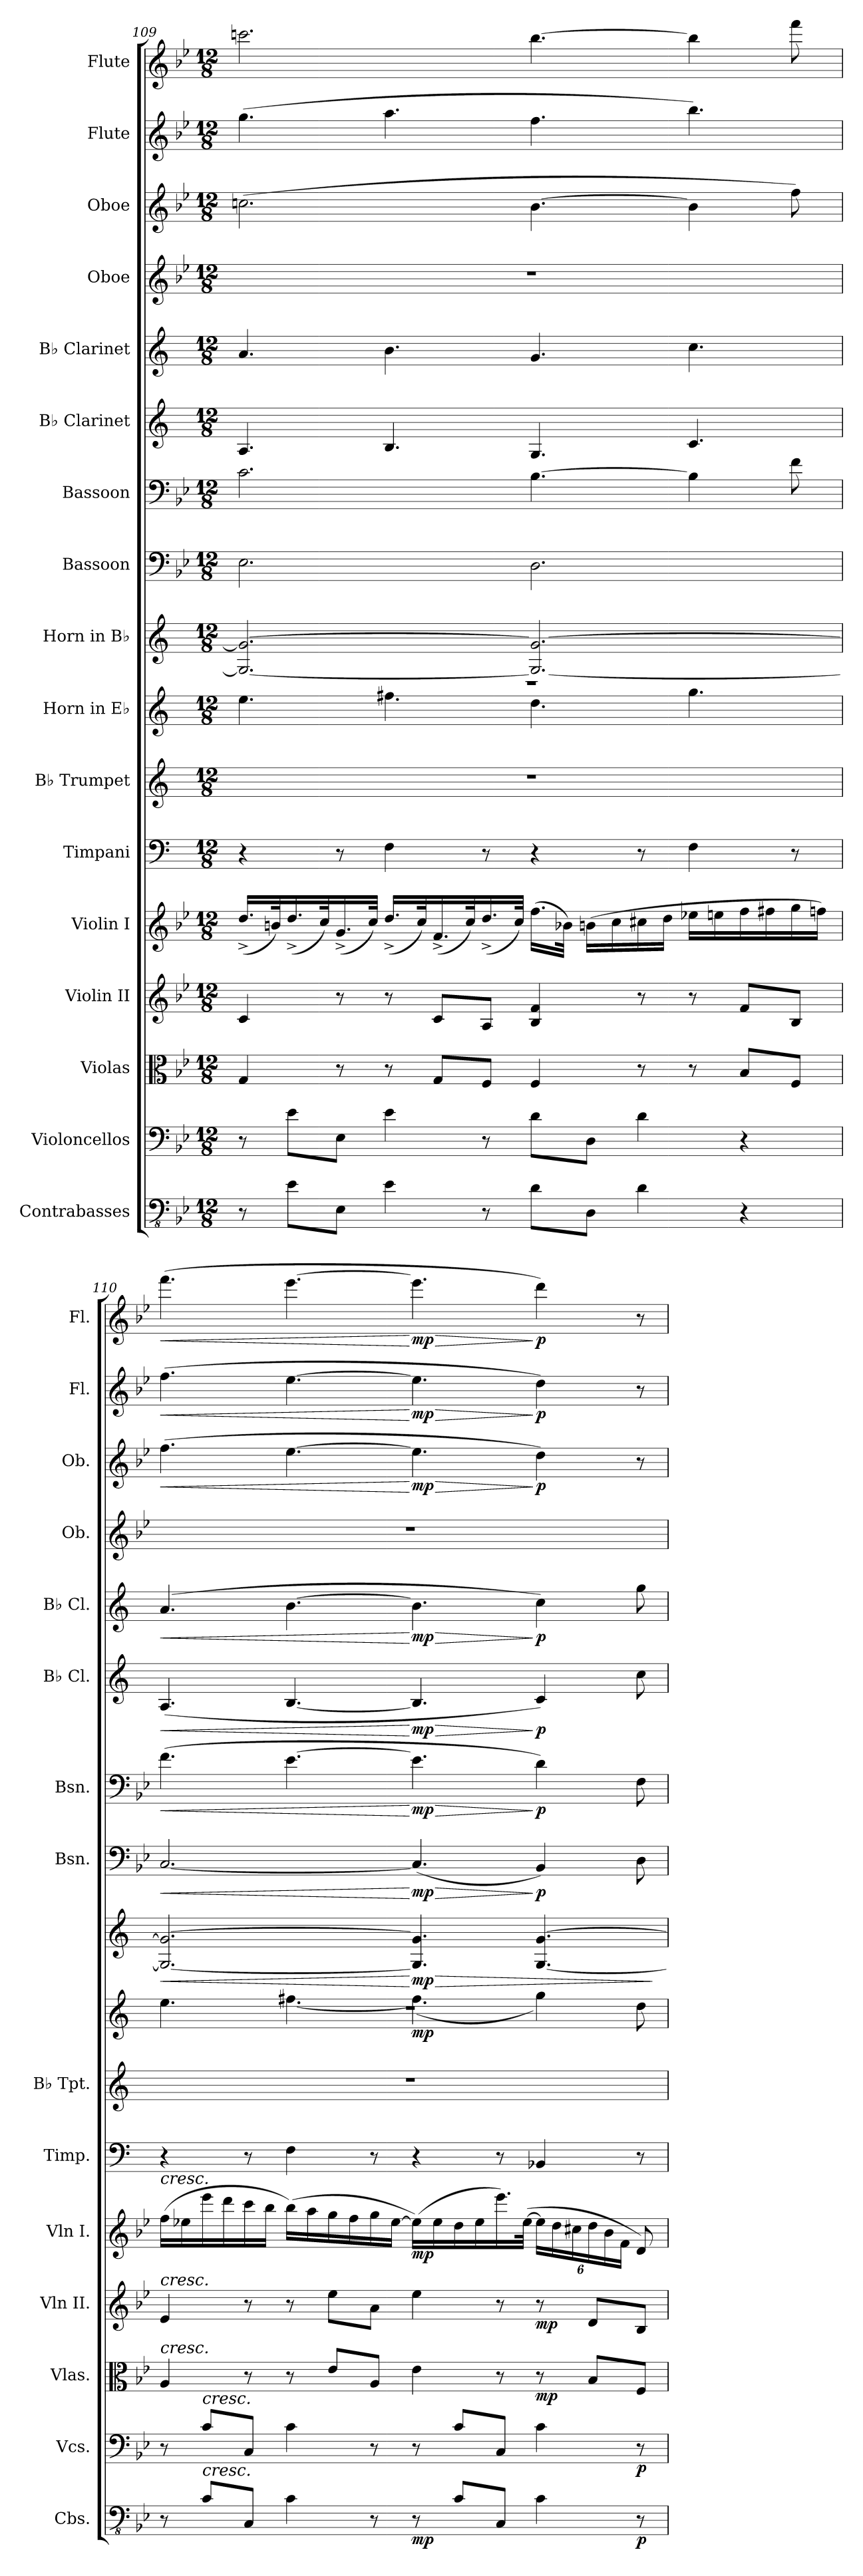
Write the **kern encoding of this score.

**kern	**dynam	**kern	**dynam	**kern	**dynam	**kern	**dynam	**kern	**dynam	**kern	**kern	**kern	**dynam	**kern	**dynam	**kern	**dynam	**kern	**dynam	**kern	**dynam	**kern	**dynam	**kern	**kern	**dynam	**kern	**dynam	**kern	**dynam
*part17	*part17	*part16	*part16	*part15	*part15	*part14	*part14	*part13	*part13	*part12	*part11	*part10	*part10	*part9	*part9	*part8	*part8	*part7	*part7	*part6	*part6	*part5	*part5	*part4	*part3	*part3	*part2	*part2	*part1	*part1
*staff17	*staff17	*staff16	*staff16	*staff15	*staff15	*staff14	*staff14	*staff13	*staff13	*staff12	*staff11	*staff10	*staff10	*staff9	*staff9	*staff8	*staff8	*staff7	*staff7	*staff6	*staff6	*staff5	*staff5	*staff4	*staff3	*staff3	*staff2	*staff2	*staff1	*staff1
*I"Contrabasses	*	*I"Violoncellos	*	*I"Violas	*	*I"Violin II	*	*I"Violin I	*	*I"Timpani	*I"B♭ Trumpet	*I"Horn in E♭	*	*I"Horn in B♭	*	*I"Bassoon	*	*I"Bassoon	*	*I"B♭ Clarinet	*	*I"B♭ Clarinet	*	*I"Oboe	*I"Oboe	*	*I"Flute	*	*I"Flute	*
*I'Cbs.	*	*I'Vcs.	*	*I'Vlas.	*	*I'Vln II.	*	*I'Vln I.	*	*I'Timp.	*I'B♭ Tpt.	*	*	*	*	*I'Bsn.	*	*I'Bsn.	*	*I'B♭ Cl.	*	*I'B♭ Cl.	*	*I'Ob.	*I'Ob.	*	*I'Fl.	*	*I'Fl.	*
*clefFv4	*	*clefF4	*	*clefC3	*	*clefG2	*	*clefG2	*	*clefF4	*clefG2	*clefG2	*	*clefG2	*	*clefF4	*	*clefF4	*	*clefG2	*	*clefG2	*	*clefG2	*clefG2	*	*clefG2	*	*clefG2	*
*	*	*	*	*	*	*	*	*	*	*	*ITrd1c2	*ITrd5c9	*	*ITrd1c2	*	*	*	*	*	*ITrd1c2	*	*ITrd1c2	*	*	*	*	*	*	*	*
*k[b-e-]	*	*k[b-e-]	*	*k[b-e-]	*	*k[b-e-]	*	*k[b-e-]	*	*k[]	*k[b-e-]	*k[b-e-a-]	*	*k[b-e-]	*	*k[b-e-]	*	*k[b-e-]	*	*k[b-e-]	*	*k[b-e-]	*	*k[b-e-]	*k[b-e-]	*	*k[b-e-]	*	*k[b-e-]	*
*M12/8	*	*M12/8	*	*M12/8	*	*M12/8	*	*M12/8	*	*M12/8	*M12/8	*M12/8	*	*M12/8	*	*M12/8	*	*M12/8	*	*M12/8	*	*M12/8	*	*M12/8	*M12/8	*	*M12/8	*	*M12/8	*
=109	=109	=109	=109	=109	=109	=109	=109	=109	=109	=109	=109	=109	=109	=109	=109	=109	=109	=109	=109	=109	=109	=109	=109	=109	=109	=109	=109	=109	=109	=109
*	*	*	*	*	*	*	*	*	*	*	*	*^	*	*	*	*	*	*	*	*	*	*	*	*	*	*	*	*	*	*
8r	.	8r	.	4G/	.	4c/	.	(16.dd^/LL	.	4r	1.r	1.r	4.g\	.	2.F/_ 2.f/_	.	2.E-\	.	2.c\	.	4.G/	.	4.g/	.	1.r	(2.ccn\	.	(4.gg\	.	2.cccn\	.
.	.	.	.	.	.	.	.	32bn/K)	.	.	.	.	.	.	.	.	.	.	.	.	.	.	.	.	.	.	.	.	.	.	.
8E-\L	.	8e-\L	.	.	.	.	.	(16.dd^/	.	.	.	.	.	.	.	.	.	.	.	.	.	.	.	.	.	.	.	.	.	.	.
.	.	.	.	.	.	.	.	32cc/K)	.	.	.	.	.	.	.	.	.	.	.	.	.	.	.	.	.	.	.	.	.	.	.
8EE-\J	.	8E-\J	.	8r	.	8r	.	(16.g^/	.	8r	.	.	.	.	.	.	.	.	.	.	.	.	.	.	.	.	.	.	.	.	.
.	.	.	.	.	.	.	.	32cc/JJk)	.	.	.	.	.	.	.	.	.	.	.	.	.	.	.	.	.	.	.	.	.	.	.
4E-\	.	4e-\	.	8r	.	8r	.	(16.dd^/LL	.	4F\	.	.	4.an\	.	.	.	.	.	.	.	4.A/	.	4.a\	.	.	.	.	4.aa\	.	.	.
.	.	.	.	.	.	.	.	32cc/K)	.	.	.	.	.	.	.	.	.	.	.	.	.	.	.	.	.	.	.	.	.	.	.
.	.	.	.	8G/L	.	8c/L	.	(16.f^/	.	.	.	.	.	.	.	.	.	.	.	.	.	.	.	.	.	.	.	.	.	.	.
.	.	.	.	.	.	.	.	32cc/K)	.	.	.	.	.	.	.	.	.	.	.	.	.	.	.	.	.	.	.	.	.	.	.
8r	.	8r	.	8F/J	.	8A/J	.	(16.dd^/	.	8r	.	.	.	.	.	.	.	.	.	.	.	.	.	.	.	.	.	.	.	.	.
.	.	.	.	.	.	.	.	32cc/JJk)	.	.	.	.	.	.	.	.	.	.	.	.	.	.	.	.	.	.	.	.	.	.	.
8D\L	.	8d\L	.	4F/	.	4B-/ 4f/	.	(16.ff\LL	.	4r	.	.	4.f\	.	2.F/_ 2.f/_	.	2.D\	.	[4.B-\	.	4.F/	.	4.f/	.	.	[4.b-\	.	4.ff\	.	[4.bb-\	.
.	.	.	.	.	.	.	.	32b-X\JJk)	.	.	.	.	.	.	.	.	.	.	.	.	.	.	.	.	.	.	.	.	.	.	.
8DD\J	.	8D\J	.	.	.	.	.	(16bn\LL	.	.	.	.	.	.	.	.	.	.	.	.	.	.	.	.	.	.	.	.	.	.	.
.	.	.	.	.	.	.	.	16cc\	.	.	.	.	.	.	.	.	.	.	.	.	.	.	.	.	.	.	.	.	.	.	.
4D\	.	4d\	.	8r	.	8r	.	16cc#X\	.	8r	.	.	.	.	.	.	.	.	.	.	.	.	.	.	.	.	.	.	.	.	.
.	.	.	.	.	.	.	.	16dd\JJ	.	.	.	.	.	.	.	.	.	.	.	.	.	.	.	.	.	.	.	.	.	.	.
.	.	.	.	8r	.	8r	.	16ee-X\LL	.	4F\	.	.	4.b-\	.	.	.	.	.	4B-\]	.	4.B-/	.	4.b-\	.	.	4b-\]	.	4.bb-\)	.	4bb-\]	.
.	.	.	.	.	.	.	.	16een\	.	.	.	.	.	.	.	.	.	.	.	.	.	.	.	.	.	.	.	.	.	.	.
4r	.	4r	.	8B-/L	.	8f/L	.	16ff\	.	.	.	.	.	.	.	.	.	.	.	.	.	.	.	.	.	.	.	.	.	.	.
.	.	.	.	.	.	.	.	16ff#X\	.	.	.	.	.	.	.	.	.	.	.	.	.	.	.	.	.	.	.	.	.	.	.
.	.	.	.	8F/J	.	8B-/J	.	16gg\	.	8r	.	.	.	.	.	.	.	.	8f\	.	.	.	.	.	.	8ff\)	.	.	.	8fff\	.
.	.	.	.	.	.	.	.	16ffn\JJ)	.	.	.	.	.	.	.	.	.	.	.	.	.	.	.	.	.	.	.	.	.	.	.
=110	=110	=110	=110	=110	=110	=110	=110	=110	=110	=110	=110	=110	=110	=110	=110	=110	=110	=110	=110	=110	=110	=110	=110	=110	=110	=110	=110	=110	=110	=110	=110
!	!	!	!	!	!	!	!	!LO:TX:a:i:t=cresc.	!	!	!	!	!	!	!	!	!	!	!	!	!	!	!	!	!	!	!	!	!	!	!
!	!	!	!	!	!	!LO:TX:a:i:t=cresc.	!	!	!	!	!	!	!	!	!	!	!	!	!	!	!	!	!	!	!	!	!	!	!	!	!
!	!	!	!	!LO:TX:a:i:t=cresc.	!	!	!	!	!	!	!	!	!	!	!	!	!	!	!	!	!	!	!	!	!	!	!	!	!	!	!
!	!	!	!	!	!	!	!	!	!	!	!	!	!	!	!	!LO:HP:b	!	!LO:HP:b	!	!LO:HP:b	!	!LO:HP:b	!	!LO:HP:b	!	!	!LO:HP:b	!	!LO:HP:b	!	!LO:HP:b
8r	.	8r	.	4A/	.	4e-/	.	(16ff\LL	.	4r	1.r	1.rdd	4.g\	.	2.F/_ 2.f/_	<	[2.C/	<	(4.f\	<	(4.G/	<	(4.g/	<	1.r	(4.ff\	<	(4.ff\	<	(4.fff\	<
.	.	.	.	.	.	.	.	16ee-X\	.	.	.	.	.	.	.	.	.	.	.	.	.	.	.	.	.	.	.	.	.	.	.
!	!	!LO:TX:a:i:t=cresc.	!	!	!	!	!	!	!	!	!	!	!	!	!	!	!	!	!	!	!	!	!	!	!	!	!	!	!	!	!
!LO:TX:a:i:t=cresc.	!	!	!	!	!	!	!	!	!	!	!	!	!	!	!	!	!	!	!	!	!	!	!	!	!	!	!	!	!	!	!
8C\L	.	8c\L	.	.	.	.	.	16eee-\	.	.	.	.	.	.	.	.	.	.	.	.	.	.	.	.	.	.	.	.	.	.	.
.	.	.	.	.	.	.	.	16ddd\	.	.	.	.	.	.	.	.	.	.	.	.	.	.	.	.	.	.	.	.	.	.	.
8CC/J	.	8C/J	.	8r	.	8r	.	16ccc\	.	8r	.	.	.	.	.	.	.	.	.	.	.	.	.	.	.	.	.	.	.	.	.
.	.	.	.	.	.	.	.	16bb-\JJ	.	.	.	.	.	.	.	.	.	.	.	.	.	.	.	.	.	.	.	.	.	.	.
4C\	.	4c\	.	8r	.	8r	.	(16bb-\LL)	.	4F\	.	.	[4.an\	.	.	.	.	.	[4.e-\	.	[4.A/	.	[4.a\	.	.	[4.ee-\	.	[4.ee-\	.	[4.eee-\	.
.	.	.	.	.	.	.	.	16aa\	.	.	.	.	.	.	.	.	.	.	.	.	.	.	.	.	.	.	.	.	.	.	.
.	.	.	.	8e-/L	.	8ee-\L	.	16gg\	.	.	.	.	.	.	.	.	.	.	.	.	.	.	.	.	.	.	.	.	.	.	.
.	.	.	.	.	.	.	.	16ff\	.	.	.	.	.	.	.	.	.	.	.	.	.	.	.	.	.	.	.	.	.	.	.
8r	.	8r	.	8A/J	.	8a\J	.	16gg\	.	8r	.	.	.	.	.	.	.	.	.	.	.	.	.	.	.	.	.	.	.	.	.
.	.	.	.	.	.	.	.	[16ee-\JJ	.	.	.	.	.	.	.	.	.	.	.	.	.	.	.	.	.	.	.	.	.	.	.
!	!LO:DY:b	!	!LO:DY:b	!	!	!	!	!	!	!	!	!	!	!	!	!LO:HP:n=1:b	!	!LO:HP:n=1:b	!	!LO:HP:n=1:b	!	!LO:HP:n=1:b	!	!LO:HP:n=1:b	!	!	!LO:HP:n=1:b	!	!LO:HP:n=1:b	!	!LO:HP:n=1:b
!	!	!	!LO:DY:n=1:b	!	!	!	!	!	!LO:DY:b	!	!	!	!	!LO:DY:b	!	!LO:DY:n=1:b	!	!LO:DY:n=1:b	!	!LO:DY:n=1:b	!	!LO:DY:n=1:b	!	!LO:DY:n=1:b	!	!	!LO:DY:n=1:b	!	!LO:DY:n=1:b	!	!LO:DY:n=1:b
8r	mp	8r	mp mp	4e-\	.	4ee-\	.	(16ee-\LL])	mp	4r	.	.	(4.a\]	mp	4.F/] 4.f/]	[ > mp	(4.C/]	[ > mp	4.e-\]	[ > mp	4.A/]	[ > mp	4.a\]	[ > mp	.	4.ee-\]	[ > mp	4.ee-\]	[ > mp	4.eee-\]	[ > mp
.	.	.	.	.	.	.	.	16ee-\	.	.	.	.	.	.	.	.	.	.	.	.	.	.	.	.	.	.	.	.	.	.	.
8C\L	.	8c\L	.	.	.	.	.	16dd\	.	.	.	.	.	.	.	.	.	.	.	.	.	.	.	.	.	.	.	.	.	.	.
.	.	.	.	.	.	.	.	16ee-\	.	.	.	.	.	.	.	.	.	.	.	.	.	.	.	.	.	.	.	.	.	.	.
8CC/J	.	8C/J	.	8r	.	8r	.	16.eee-\)	.	8r	.	.	.	.	.	.	.	.	.	.	.	.	.	.	.	.	.	.	.	.	.
.	.	.	.	.	.	.	.	([32ee-\JJk	.	.	.	.	.	.	.	.	.	.	.	.	.	.	.	.	.	.	.	.	.	.	.
*	*	*	*	*	*	*	*	*Xbrackettup	*	*	*	*	*	*	*	*	*	*	*	*	*	*	*	*	*	*	*	*	*	*	*
!	!	!	!	!	!LO:DY:b	!	!LO:DY:b	!	!	!	!	!	!	!	!	!	!	!LO:DY:n=2:b	!	!LO:DY:n=2:b	!	!LO:DY:n=2:b	!	!LO:DY:n=2:b	!	!	!LO:DY:n=2:b	!	!LO:DY:n=2:b	!	!LO:DY:n=2:b
4C\	.	4c\	.	8r	mp	8r	mp	24ee-\LL]	.	4BB-X/	.	.	4b-\)	.	[4.F/ [4.f/	.	4BB-/)	] p	4d\)	] p	4B-/)	] p	4b-\)	] p	.	4dd\)	] p	4dd\)	] p	4ddd\)	] p
.	.	.	.	.	.	.	.	24dd\	.	.	.	.	.	.	.	.	.	.	.	.	.	.	.	.	.	.	.	.	.	.	.
.	.	.	.	.	.	.	.	24cc#X\	.	.	.	.	.	.	.	.	.	.	.	.	.	.	.	.	.	.	.	.	.	.	.
.	.	.	.	8B-/L	.	8d/L	.	24dd\	.	.	.	.	.	.	.	.	.	.	.	.	.	.	.	.	.	.	.	.	.	.	.
.	.	.	.	.	.	.	.	24b-\	.	.	.	.	.	.	.	.	.	.	.	.	.	.	.	.	.	.	.	.	.	.	.
.	.	.	.	.	.	.	.	24f\JJ	.	.	.	.	.	.	.	.	.	.	.	.	.	.	.	.	.	.	.	.	.	.	.
!	!LO:DY:b	!	!LO:DY:n=2:b	!	!	!	!	!	!	!	!	!	!	!	!	!	!	!	!	!	!	!	!	!	!	!	!	!	!	!	!
8r	p	8r	p	8F/J	.	8B-/J	.	8d/)	.	8r	.	.	8f\	.	.	.	8D\	.	8F\	.	8b-\	.	8ff\	.	.	8r	.	8r	.	8r	.
*	*	*	*	*	*	*	*	*	*	*	*	*v	*v	*	*	*	*	*	*	*	*	*	*	*	*	*	*	*	*	*	*
.	.	.	.	.	.	.	.	.	.	.	.	.	.	.	]	.	.	.	.	.	.	.	.	.	.	.	.	.	.	.
=	=	=	=	=	=	=	=	=	=	=	=	=	=	=	=	=	=	=	=	=	=	=	=	=	=	=	=	=	=	=
*-	*-	*-	*-	*-	*-	*-	*-	*-	*-	*-	*-	*-	*-	*-	*-	*-	*-	*-	*-	*-	*-	*-	*-	*-	*-	*-	*-	*-	*-	*-
